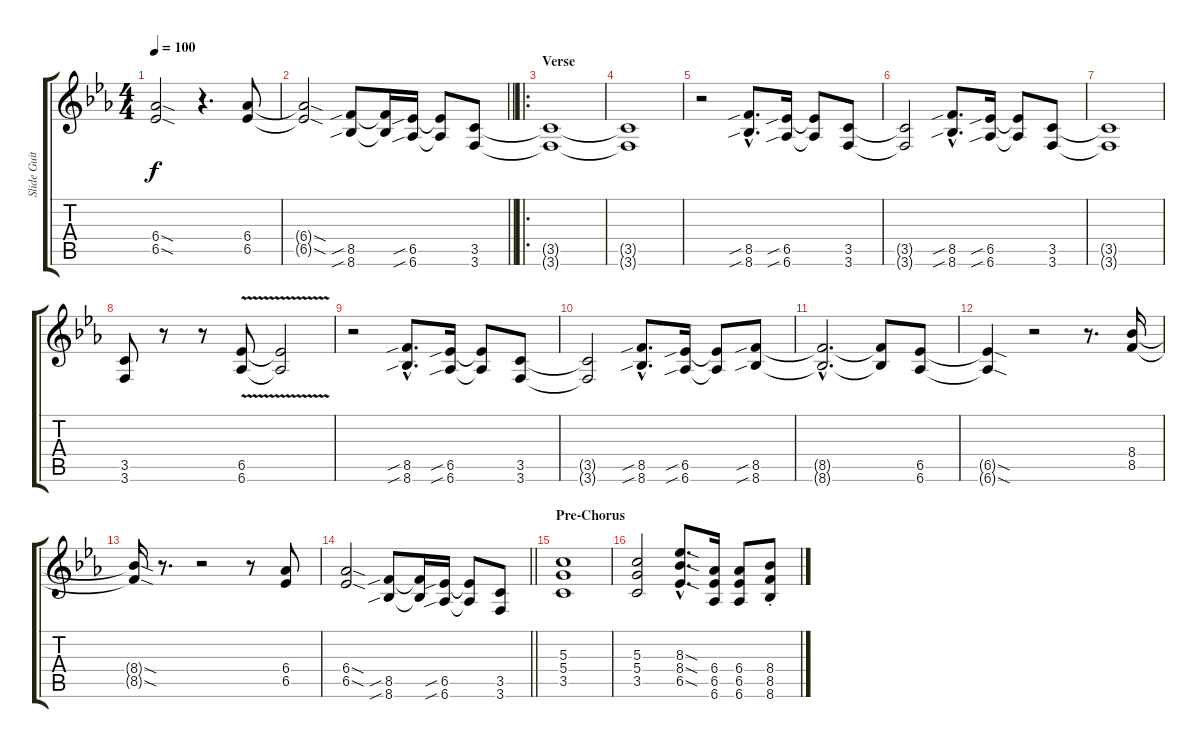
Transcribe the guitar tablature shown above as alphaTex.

\track ("Slide Guitar" "Slide Guit") {instrument distortionguitar}
\staff {score tabs}
\tuning (E4 B3 G3 D3 A2 D2) {hide}
\ts (4 4)
\tempo 100
\clef g2
\ks eb
(6.4{sod t} 6.5{sod t}).2{dy f} r.4{d} (6.4 6.5).8 |
\barLineRight lightlight
(6.4{sod t} 6.5{sod t}).2 (8.5{sib} 8.6{sib}).8 (8.5{t} 8.6{t}).16 (6.5{sib} 6.6{sib}).16 (6.5{t} 6.6{t}).8 (3.5 3.6).8 |
\ro
\section ("" "Verse")
(3.5{t} 3.6{t}).1 |
(3.5{t} 3.6{t}).1 |
r.2 (8.5{sib hac} 8.6{sib hac}).8{d} (6.5{sib} 6.6{sib}).16 (6.5{t} 6.6{t}).8 (3.5 3.6).8 |
(3.5{t} 3.6{t}).2 (8.5{sib hac} 8.6{sib hac}).8{d} (6.5{sib} 6.6{sib}).16 (6.5{t} 6.6{t}).8 (3.5 3.6).8 |
(3.5{t} 3.6{t}).1 |
(3.5 3.6).8 r.8 r.8 (6.5{v} 6.6{v}).8 (6.5{t} 6.6{t}).2 |
r.2 (8.5{sib hac} 8.6{sib hac}).8{d} (6.5{sib} 6.6{sib}).16 (6.5{t} 6.6{t}).8 (3.5 3.6).8 |
(3.5{t} 3.6{t}).2 (8.5{sib hac} 8.6{sib hac}).8{d} (6.5{sib} 6.6{sib}).16 (6.5{t} 6.6{t}).8 (8.5{sib} 8.6{sib}).8 |
(8.5{hac t} 8.6{hac t}).2{d} (8.5{t} 8.6{t}).8 (6.5 6.6).8 |
(6.5{sod t} 6.6{sod t}).4 r.2 r.8{d} (8.4 8.5).16 |
(8.4{sod t} 8.5{sod t}).16 r.8{d} r.2 r.8 (6.4 6.5).8 |
\barLineRight lightlight
(6.4{sod} 6.5{sod}).2 (8.5{sib} 8.6{sib}).8 (8.5{t} 8.6{t}).16 (6.5{sib} 6.6{sib}).16 (6.5{t} 6.6{t}).8 (3.5 3.6).8 |
\section ("" "Pre-Chorus")
(5.3 5.4 3.5).1 |
(5.3 5.4 3.5).2 (8.3{sod hac} 8.4{sod hac} 6.5{sod hac}).8{d} (6.4 6.5 6.6).16 (6.4 6.5 6.6).8 (8.4{st} 8.5{st} 8.6{st}).8
